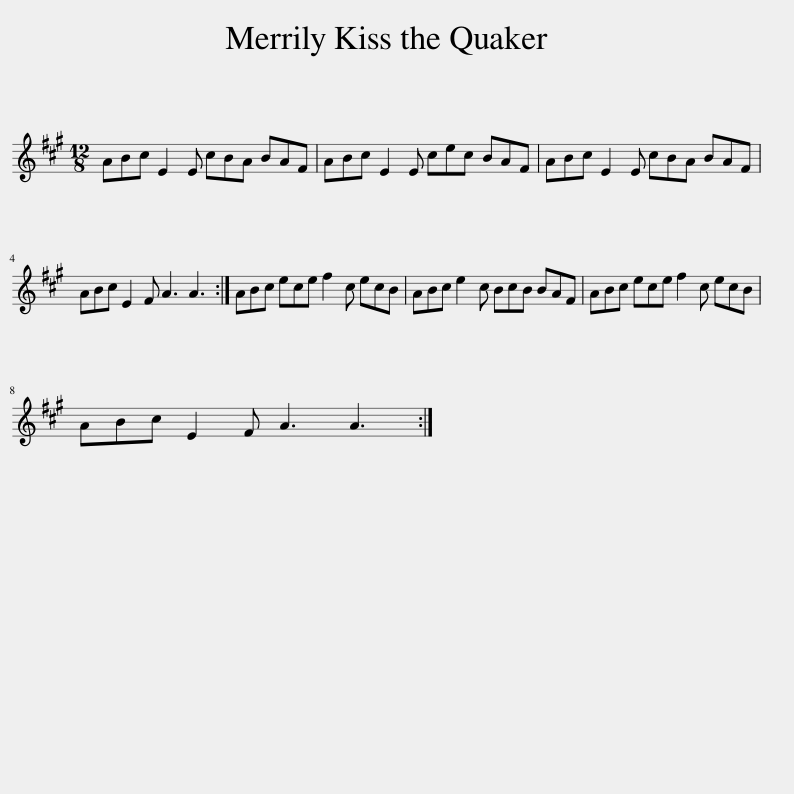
X:1
L:1/8
M:12/8
I:linebreak $
K:A
V:1 treble
V:1
 ABc E2 E cBA BAF | ABc E2 E cec BAF | ABc E2 E cBA BAF |$ ABc E2 F A3 A3 :| ABc ece f2 c ecB | %5
 ABc e2 c BcB BAF | ABc ece f2 c ecB |$ ABc E2 F A3 A3 :| %8
